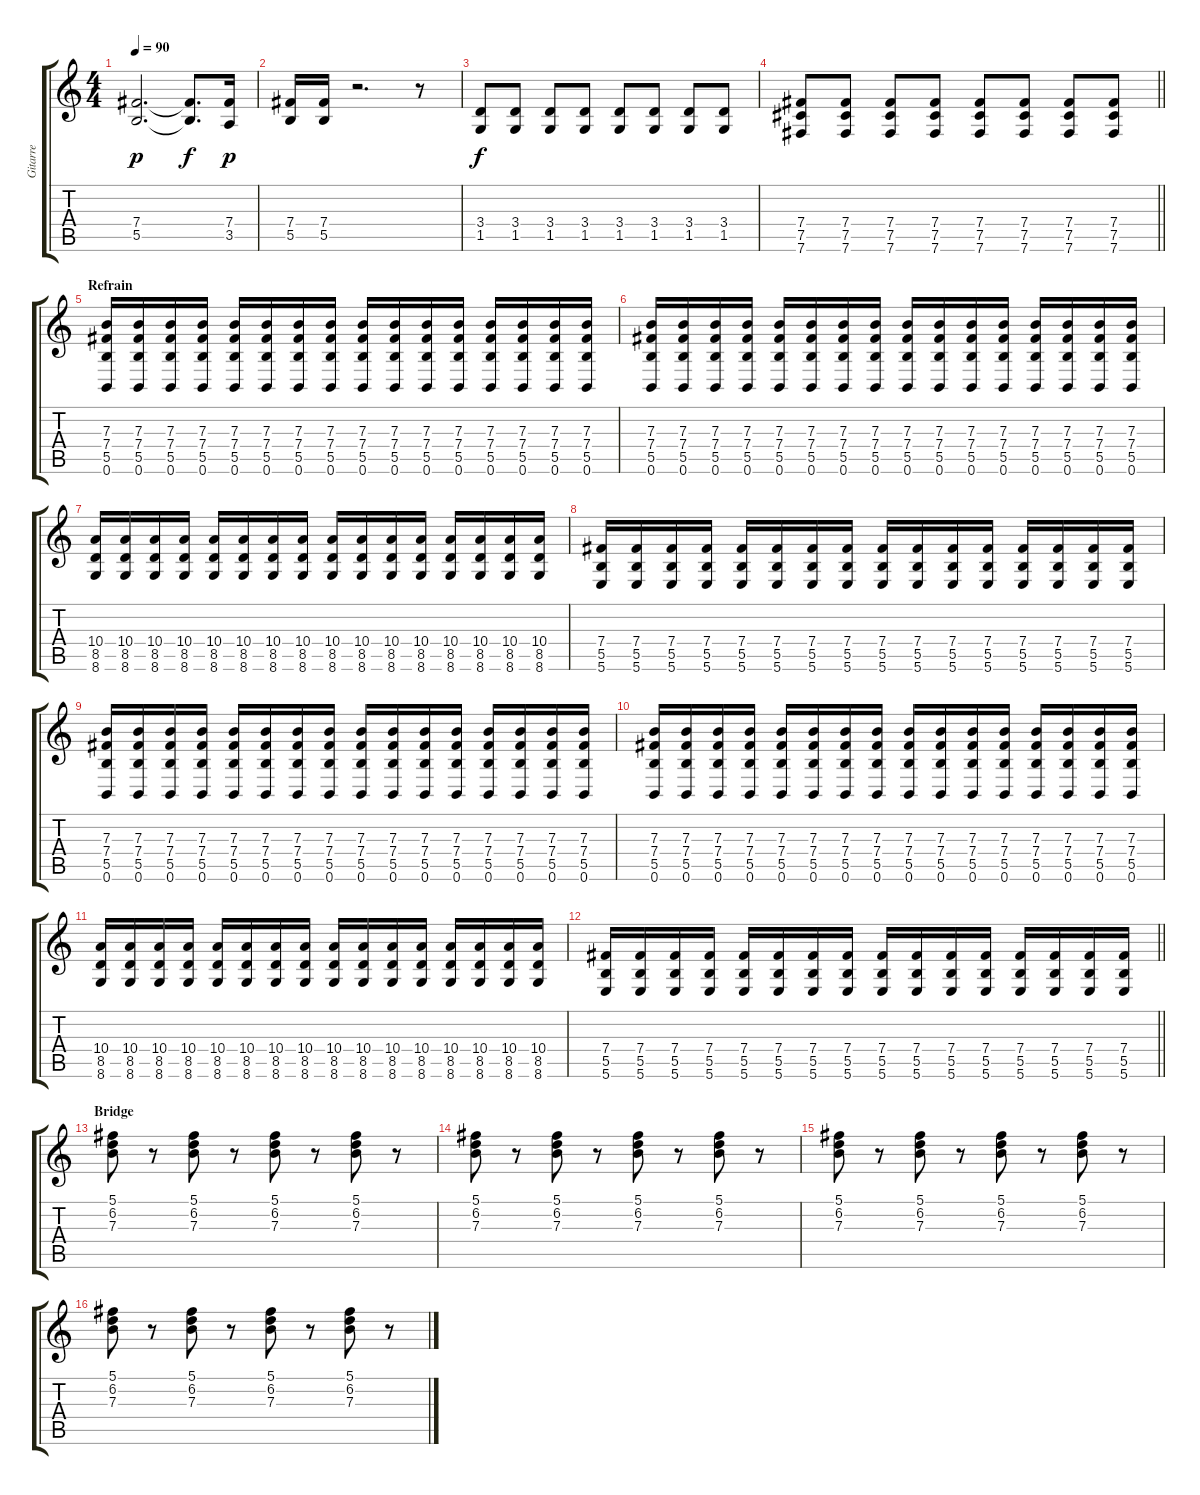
\track ("Gitarre" "Gitarre") {instrument distortionguitar}
\staff {score tabs}
\tuning (Db4 Ab3 E3 B2 Gb2 B1) {hide}
\ts (4 4)
\tempo 90
\clef g2
\ks c
(7.4 5.5).2{d dy p} (7.4{t} 5.5{t}).8{d dy f} (7.4 3.5).16{dy p} |
(7.4 5.5).16 (7.4 5.5).16 r.2{d} r.8 |
(3.4 1.5).8{dy f} (3.4 1.5).8 (3.4 1.5).8 (3.4 1.5).8 (3.4 1.5).8 (3.4 1.5).8 (3.4 1.5).8 (3.4 1.5).8 |
\barLineRight lightlight
(7.4 7.5 7.6).8 (7.4 7.5 7.6).8 (7.4 7.5 7.6).8 (7.4 7.5 7.6).8 (7.4 7.5 7.6).8 (7.4 7.5 7.6).8 (7.4 7.5 7.6).8 (7.4 7.5 7.6).8 |
\section ("" "Refrain")
(7.3 7.4 5.5 0.6).16 (7.3 7.4 5.5 0.6).16 (7.3 7.4 5.5 0.6).16 (7.3 7.4 5.5 0.6).16 (7.3 7.4 5.5 0.6).16 (7.3 7.4 5.5 0.6).16 (7.3 7.4 5.5 0.6).16 (7.3 7.4 5.5 0.6).16 (7.3 7.4 5.5 0.6).16 (7.3 7.4 5.5 0.6).16 (7.3 7.4 5.5 0.6).16 (7.3 7.4 5.5 0.6).16 (7.3 7.4 5.5 0.6).16 (7.3 7.4 5.5 0.6).16 (7.3 7.4 5.5 0.6).16 (7.3 7.4 5.5 0.6).16 |
(7.3 7.4 5.5 0.6).16 (7.3 7.4 5.5 0.6).16 (7.3 7.4 5.5 0.6).16 (7.3 7.4 5.5 0.6).16 (7.3 7.4 5.5 0.6).16 (7.3 7.4 5.5 0.6).16 (7.3 7.4 5.5 0.6).16 (7.3 7.4 5.5 0.6).16 (7.3 7.4 5.5 0.6).16 (7.3 7.4 5.5 0.6).16 (7.3 7.4 5.5 0.6).16 (7.3 7.4 5.5 0.6).16 (7.3 7.4 5.5 0.6).16 (7.3 7.4 5.5 0.6).16 (7.3 7.4 5.5 0.6).16 (7.3 7.4 5.5 0.6).16 |
(10.4 8.5 8.6).16 (10.4 8.5 8.6).16 (10.4 8.5 8.6).16 (10.4 8.5 8.6).16 (10.4 8.5 8.6).16 (10.4 8.5 8.6).16 (10.4 8.5 8.6).16 (10.4 8.5 8.6).16 (10.4 8.5 8.6).16 (10.4 8.5 8.6).16 (10.4 8.5 8.6).16 (10.4 8.5 8.6).16 (10.4 8.5 8.6).16 (10.4 8.5 8.6).16 (10.4 8.5 8.6).16 (10.4 8.5 8.6).16 |
(7.4 5.5 5.6).16 (7.4 5.5 5.6).16 (7.4 5.5 5.6).16 (7.4 5.5 5.6).16 (7.4 5.5 5.6).16 (7.4 5.5 5.6).16 (7.4 5.5 5.6).16 (7.4 5.5 5.6).16 (7.4 5.5 5.6).16 (7.4 5.5 5.6).16 (7.4 5.5 5.6).16 (7.4 5.5 5.6).16 (7.4 5.5 5.6).16 (7.4 5.5 5.6).16 (7.4 5.5 5.6).16 (7.4 5.5 5.6).16 |
(7.3 7.4 5.5 0.6).16 (7.3 7.4 5.5 0.6).16 (7.3 7.4 5.5 0.6).16 (7.3 7.4 5.5 0.6).16 (7.3 7.4 5.5 0.6).16 (7.3 7.4 5.5 0.6).16 (7.3 7.4 5.5 0.6).16 (7.3 7.4 5.5 0.6).16 (7.3 7.4 5.5 0.6).16 (7.3 7.4 5.5 0.6).16 (7.3 7.4 5.5 0.6).16 (7.3 7.4 5.5 0.6).16 (7.3 7.4 5.5 0.6).16 (7.3 7.4 5.5 0.6).16 (7.3 7.4 5.5 0.6).16 (7.3 7.4 5.5 0.6).16 |
(7.3 7.4 5.5 0.6).16 (7.3 7.4 5.5 0.6).16 (7.3 7.4 5.5 0.6).16 (7.3 7.4 5.5 0.6).16 (7.3 7.4 5.5 0.6).16 (7.3 7.4 5.5 0.6).16 (7.3 7.4 5.5 0.6).16 (7.3 7.4 5.5 0.6).16 (7.3 7.4 5.5 0.6).16 (7.3 7.4 5.5 0.6).16 (7.3 7.4 5.5 0.6).16 (7.3 7.4 5.5 0.6).16 (7.3 7.4 5.5 0.6).16 (7.3 7.4 5.5 0.6).16 (7.3 7.4 5.5 0.6).16 (7.3 7.4 5.5 0.6).16 |
(10.4 8.5 8.6).16 (10.4 8.5 8.6).16 (10.4 8.5 8.6).16 (10.4 8.5 8.6).16 (10.4 8.5 8.6).16 (10.4 8.5 8.6).16 (10.4 8.5 8.6).16 (10.4 8.5 8.6).16 (10.4 8.5 8.6).16 (10.4 8.5 8.6).16 (10.4 8.5 8.6).16 (10.4 8.5 8.6).16 (10.4 8.5 8.6).16 (10.4 8.5 8.6).16 (10.4 8.5 8.6).16 (10.4 8.5 8.6).16 |
\barLineRight lightlight
(7.4 5.5 5.6).16 (7.4 5.5 5.6).16 (7.4 5.5 5.6).16 (7.4 5.5 5.6).16 (7.4 5.5 5.6).16 (7.4 5.5 5.6).16 (7.4 5.5 5.6).16 (7.4 5.5 5.6).16 (7.4 5.5 5.6).16 (7.4 5.5 5.6).16 (7.4 5.5 5.6).16 (7.4 5.5 5.6).16 (7.4 5.5 5.6).16 (7.4 5.5 5.6).16 (7.4 5.5 5.6).16 (7.4 5.5 5.6).16 |
\section ("" "Bridge")
(5.1 6.2 7.3).8{instrument electricguitarclean} r.8 (5.1 6.2 7.3).8 r.8 (5.1 6.2 7.3).8 r.8 (5.1 6.2 7.3).8 r.8 |
(5.1 6.2 7.3).8 r.8 (5.1 6.2 7.3).8 r.8 (5.1 6.2 7.3).8 r.8 (5.1 6.2 7.3).8 r.8 |
(5.1 6.2 7.3).8 r.8 (5.1 6.2 7.3).8 r.8 (5.1 6.2 7.3).8 r.8 (5.1 6.2 7.3).8 r.8 |
(5.1 6.2 7.3).8 r.8 (5.1 6.2 7.3).8 r.8 (5.1 6.2 7.3).8 r.8 (5.1 6.2 7.3).8 r.8
